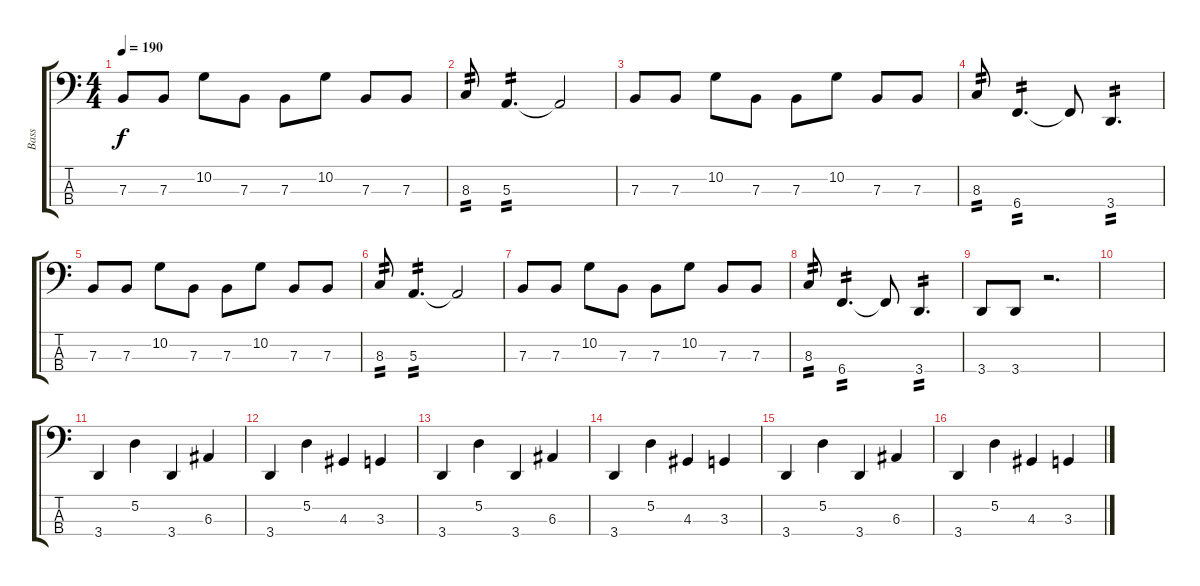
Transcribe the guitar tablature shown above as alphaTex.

\track ("Bass" "Bass") {instrument electricbasspick}
\staff {score tabs}
\tuning (D2 A1 E1 B0) {hide}
\ts (4 4)
\tempo 190
\clef f4
\ks aminor
7.3.8{dy f} 7.3.8 10.2.8 7.3.8 7.3.8 10.2.8 7.3.8 7.3.8 |
8.3.8{tp 2} 5.3.4{d tp 2} 5.3{t}.2 |
7.3.8 7.3.8 10.2.8 7.3.8 7.3.8 10.2.8 7.3.8 7.3.8 |
8.3.8{tp 2} 6.4.4{d tp 2} 6.4{t}.8 3.4.4{d tp 2} |
7.3.8 7.3.8 10.2.8 7.3.8 7.3.8 10.2.8 7.3.8 7.3.8 |
8.3.8{tp 2} 5.3.4{d tp 2} 5.3{t}.2 |
7.3.8 7.3.8 10.2.8 7.3.8 7.3.8 10.2.8 7.3.8 7.3.8 |
8.3.8{tp 2} 6.4.4{d tp 2} 6.4{t}.8 3.4.4{d tp 2} |
3.4.8 3.4.8 r.2{d} |
|
3.4.4 5.2.4 3.4.4 6.3.4 |
3.4.4 5.2.4 4.3.4 3.3.4 |
3.4.4 5.2.4 3.4.4 6.3.4 |
3.4.4 5.2.4 4.3.4 3.3.4 |
3.4.4 5.2.4 3.4.4 6.3.4 |
3.4.4 5.2.4 4.3.4 3.3.4
